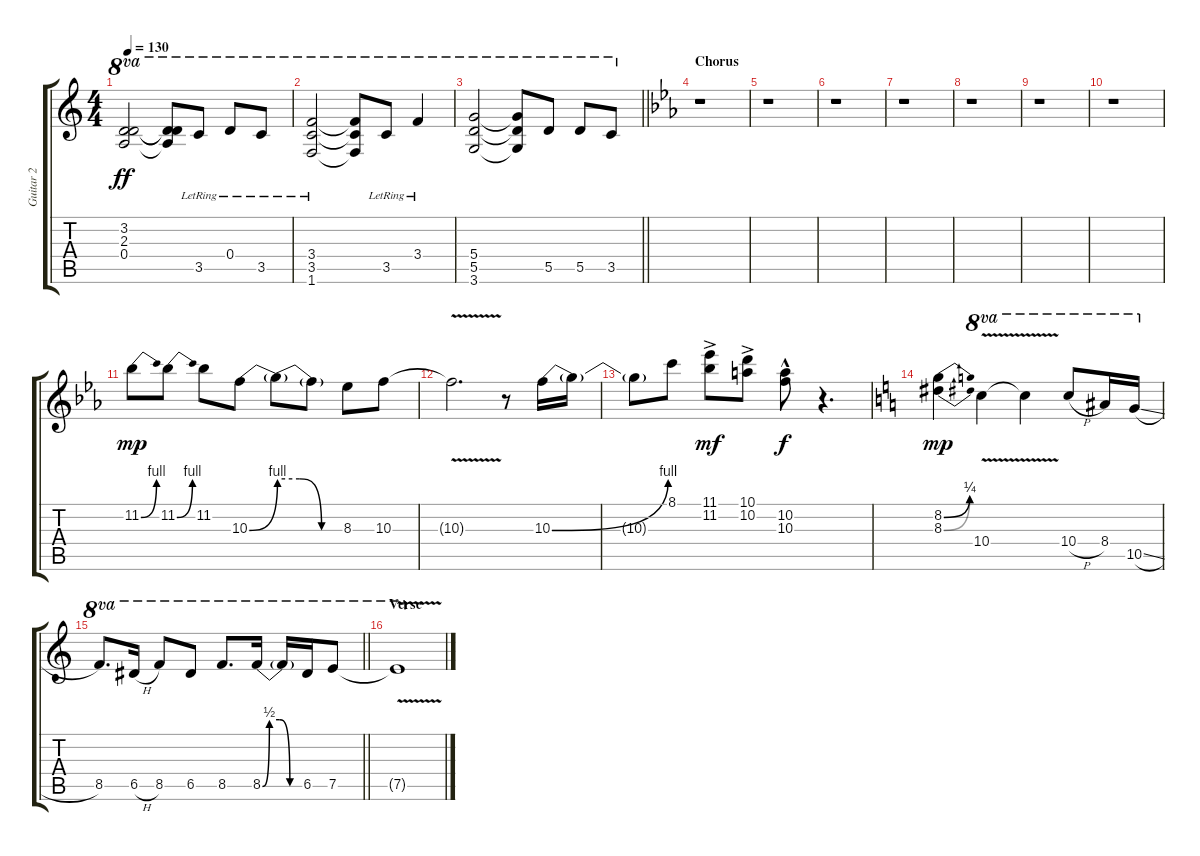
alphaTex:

\track ("Guitar 2" "Guitar 2") {instrument distortionguitar}
\staff {score tabs}
\tuning (E4 B3 G3 D4 A3 E3) {hide}
\ts (4 4)
\tempo 130
\clef g2
\ks c
(3.2 2.3 0.4).2{ot 8va dy ff} (3.2{t} 2.3{t} 0.4{t}).8{ot 8va} 3.5{lr}.8{ot 8va} 0.4{lr}.8{ot 8va} 3.5{lr}.8{ot 8va} |
(3.4{lr} 3.5{lr} 1.6{lr}).2{ot 8va} (3.4{t} 3.5{t} 1.6{t}).8{ot 8va} 3.5{lr}.8{ot 8va} 3.4{lr}.4{ot 8va} |
\barLineRight lightlight
(5.4 5.5 3.6).2{ot 8va} (5.4{t} 5.5{t} 3.6{t}).8{ot 8va} 5.5.8{ot 8va} 5.5.8{ot 8va} 3.5.8{ot 8va} |
\section ("" "Chorus")
\ks eb
r.1 |
r.1 |
r.1 |
r.1 |
r.1 |
r.1 |
r.1 |
11.2{be (bend 0 0 60 4)}.8{dy mp} 11.2{be (bend 0 0 60 4)}.8 11.2.8 10.3{be (bend 0 0 60 4)}.8 10.3{be (custom 0 4 20 4 40 0 60 0) t}.8 10.3{t}.8 8.3.8 10.3.8 |
10.3{v t}.2{d} r.8 10.3{be (bend 0 0 60 4)}.16 10.3{t}.16 |
10.3{t}.8 8.1.8 (11.1{ac} 11.2{ac}).8{dy mf} (10.1{ac} 10.2{ac}).8 (10.2{hac} 10.3{hac}).8{dy f} r.4{d} |
\ks c
(8.2{be (bend 0 0 60 1)} 8.3{be (bend 0 0 60 1)}).4{dy mp} 10.4{v}.4{ot 8va} 10.4{v t}.4{ot 8va} 10.4{h}.8{ot 8va} 8.4.16{ot 8va} 10.5{sl}.16{ot 8va} |
\barLineRight lightlight
8.5.8{d ot 8va} 6.5{h}.16{ot 8va} 8.5.8{ot 8va} 6.5.8{ot 8va} 8.5.8{d ot 8va} 8.5{be (custom 0 0 10 2 25 2 40 0 60 0)}.16{ot 8va} 8.5{t}.16{ot 8va} 6.5.16{ot 8va} 7.5.8{ot 8va} |
\section ("" "Verse")
7.5{v t}.1{ot 8va}
